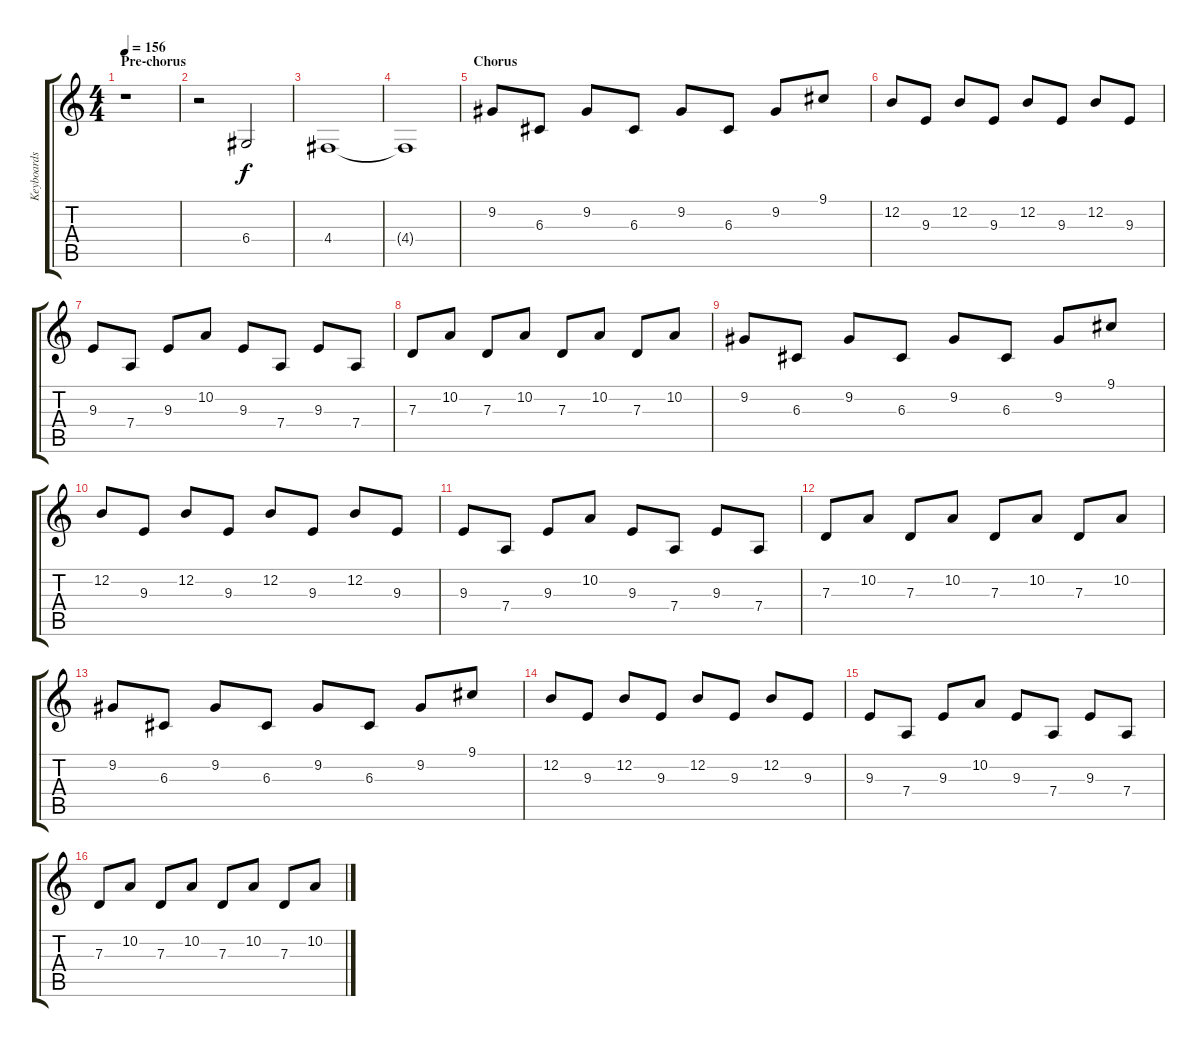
\track ("Keyboards" "Keyboards") {instrument fx7echoes}
\staff {score tabs}
\tuning (E4 B3 G3 D3 A2 E2) {hide}
\ts (4 4)
\section ("" "Pre-chorus")
\tempo 156
\clef g2
\ks c
r.1{dy f volume 14 instrument electricgrandpiano} |
r.2 6.4.2 |
4.4.1 |
4.4{t}.1 |
\section ("" "Chorus")
9.2.8{volume 13 instrument electricgrandpiano} 6.3.8 9.2.8 6.3.8 9.2.8 6.3.8 9.2.8 9.1.8 |
12.2.8 9.3.8 12.2.8 9.3.8 12.2.8 9.3.8 12.2.8 9.3.8 |
9.3.8 7.4.8 9.3.8 10.2.8 9.3.8 7.4.8 9.3.8 7.4.8 |
7.3.8 10.2.8 7.3.8 10.2.8 7.3.8 10.2.8 7.3.8 10.2.8 |
9.2.8 6.3.8 9.2.8 6.3.8 9.2.8 6.3.8 9.2.8 9.1.8 |
12.2.8 9.3.8 12.2.8 9.3.8 12.2.8 9.3.8 12.2.8 9.3.8 |
9.3.8 7.4.8 9.3.8 10.2.8 9.3.8 7.4.8 9.3.8 7.4.8 |
7.3.8 10.2.8 7.3.8 10.2.8 7.3.8 10.2.8 7.3.8 10.2.8 |
9.2.8{volume 13 instrument electricgrandpiano} 6.3.8 9.2.8 6.3.8 9.2.8 6.3.8 9.2.8 9.1.8 |
12.2.8 9.3.8 12.2.8 9.3.8 12.2.8 9.3.8 12.2.8 9.3.8 |
9.3.8 7.4.8 9.3.8 10.2.8 9.3.8 7.4.8 9.3.8 7.4.8 |
7.3.8 10.2.8 7.3.8 10.2.8 7.3.8 10.2.8 7.3.8 10.2.8
